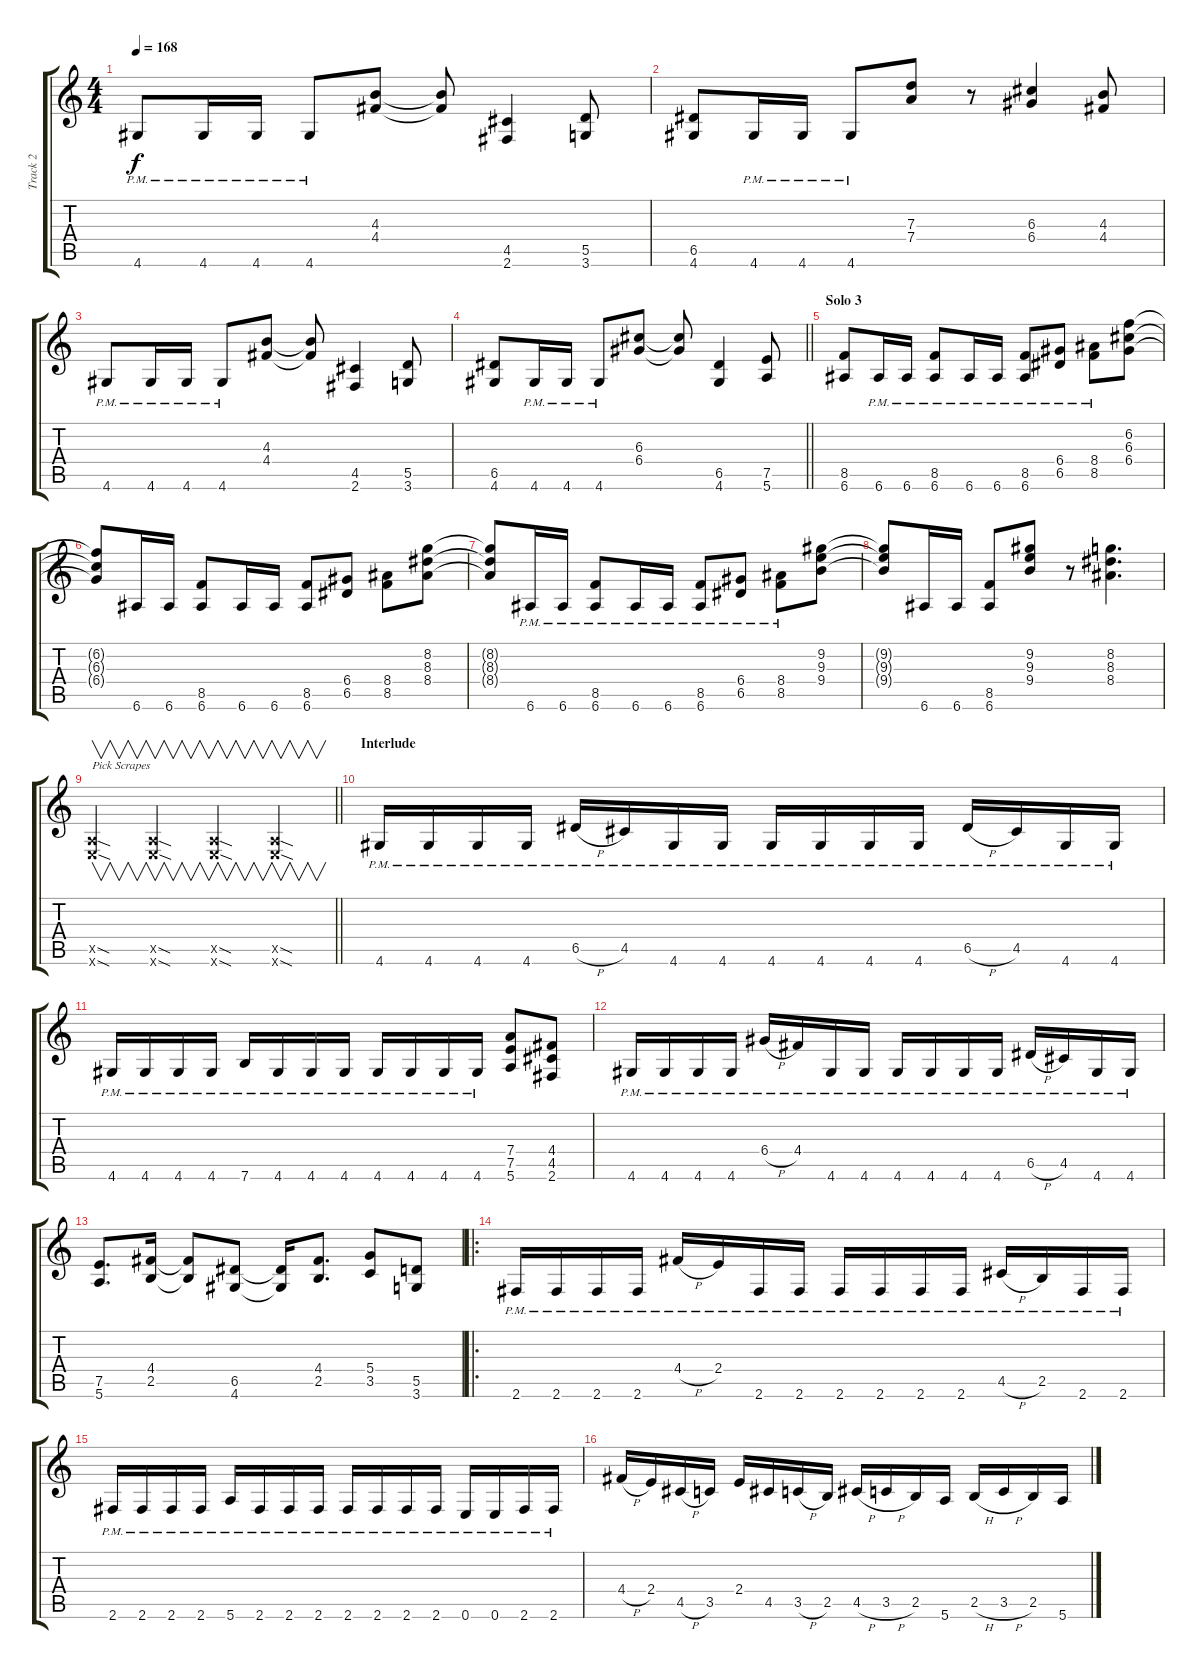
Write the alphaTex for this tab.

\track ("Track 2" "Track 2") {instrument distortionguitar}
\staff {score tabs}
\tuning (E4 B3 G3 D3 A2 E2) {hide}
\ts (4 4)
\tempo 168
\clef g2
\ks c
4.6{pm}.8{dy f} 4.6{pm}.16 4.6{pm}.16 4.6{pm}.8 (4.3 4.4).8 (4.3{t} 4.4{t}).8 (4.5 2.6).4 (5.5 3.6).8 |
(6.5 4.6).8 4.6{pm}.16 4.6{pm}.16 4.6{pm}.8 (7.3 7.4).8 r.8 (6.3 6.4).4 (4.3 4.4).8 |
4.6{pm}.8 4.6{pm}.16 4.6{pm}.16 4.6{pm}.8 (4.3 4.4).8 (4.3{t} 4.4{t}).8 (4.5 2.6).4 (5.5 3.6).8 |
\barLineRight lightlight
(6.5 4.6).8 4.6{pm}.16 4.6{pm}.16 4.6{pm}.8 (6.3 6.4).8 (6.3{t} 6.4{t}).8 (6.5 4.6).4 (7.5 5.6).8 |
\section ("" "Solo 3")
(8.5 6.6).8 6.6{pm}.16 6.6{pm}.16 (8.5{pm} 6.6{pm}).8 6.6{pm}.16 6.6{pm}.16 (8.5{pm} 6.6{pm}).8 (6.4{pm} 6.5{pm}).8 (8.4{pm} 8.5{pm}).8 (6.2 6.3 6.4).8 |
(6.2{t} 6.3{t} 6.4{t}).8 6.6.16 6.6.16 (8.5 6.6).8 6.6.16 6.6.16 (8.5 6.6).8 (6.4 6.5).8 (8.4 8.5).8 (8.2 8.3 8.4).8 |
(8.2{t} 8.3{t} 8.4{t}).8 6.6{pm}.16 6.6{pm}.16 (8.5{pm} 6.6{pm}).8 6.6{pm}.16 6.6{pm}.16 (8.5{pm} 6.6{pm}).8 (6.4{pm} 6.5{pm}).8 (8.4{pm} 8.5{pm}).8 (9.2 9.3 9.4).8 |
(9.2{t} 9.3{t} 9.4{t}).8 6.6.16 6.6.16 (8.5 6.6).8 (9.2 9.3 9.4).8 r.8 (8.2 8.3 8.4).4{d} |
\barLineRight lightlight
(0.5{sod x} 0.6{sod x}).4{v txt "Pick Scrapes"} (0.5{sod x} 0.6{sod x}).4{v} (0.5{sod x} 0.6{sod x}).4{v} (0.5{sod x} 0.6{sod x}).4{v} |
\section ("" "Interlude")
4.6{pm}.16 4.6{pm}.16 4.6{pm}.16 4.6{pm}.16 6.5{h pm}.16 4.5{pm}.16 4.6{pm}.16 4.6{pm}.16 4.6{pm}.16 4.6{pm}.16 4.6{pm}.16 4.6{pm}.16 6.5{h pm}.16 4.5{pm}.16 4.6{pm}.16 4.6{pm}.16 |
4.6{pm}.16 4.6{pm}.16 4.6{pm}.16 4.6{pm}.16 7.6{pm}.16 4.6{pm}.16 4.6{pm}.16 4.6{pm}.16 4.6{pm}.16 4.6{pm}.16 4.6{pm}.16 4.6{pm}.16 (7.4 7.5 5.6).8 (4.4 4.5 2.6).8 |
4.6{pm}.16 4.6{pm}.16 4.6{pm}.16 4.6{pm}.16 6.4{h pm}.16 4.4{pm}.16 4.6{pm}.16 4.6{pm}.16 4.6{pm}.16 4.6{pm}.16 4.6{pm}.16 4.6{pm}.16 6.5{h pm}.16 4.5{pm}.16 4.6{pm}.16 4.6{pm}.16 |
(7.5 5.6).8{d} (4.4 2.5).16 (4.4{t} 2.5{t}).8 (6.5 4.6).8 (6.5{t} 4.6{t}).16 (4.4 2.5).8{d} (5.4 3.5).8 (5.5 3.6).8 |
\ro
2.6{pm}.16 2.6{pm}.16 2.6{pm}.16 2.6{pm}.16 4.4{h pm}.16 2.4{pm}.16 2.6{pm}.16 2.6{pm}.16 2.6{pm}.16 2.6{pm}.16 2.6{pm}.16 2.6{pm}.16 4.5{h pm}.16 2.5{pm}.16 2.6{pm}.16 2.6{pm}.16 |
2.6{pm}.16 2.6{pm}.16 2.6{pm}.16 2.6{pm}.16 5.6{pm}.16 2.6{pm}.16 2.6{pm}.16 2.6{pm}.16 2.6{pm}.16 2.6{pm}.16 2.6{pm}.16 2.6{pm}.16 0.6{pm}.16 0.6{pm}.16 2.6{pm}.16 2.6{pm}.16 |
4.4{h}.16 2.4.16 4.5{h}.16 3.5.16 2.4.16 4.5.16 3.5{h}.16 2.5.16 4.5{h}.16 3.5{h}.16 2.5.16 5.6.16 2.5{h}.16 3.5{h}.16 2.5.16 5.6.16
